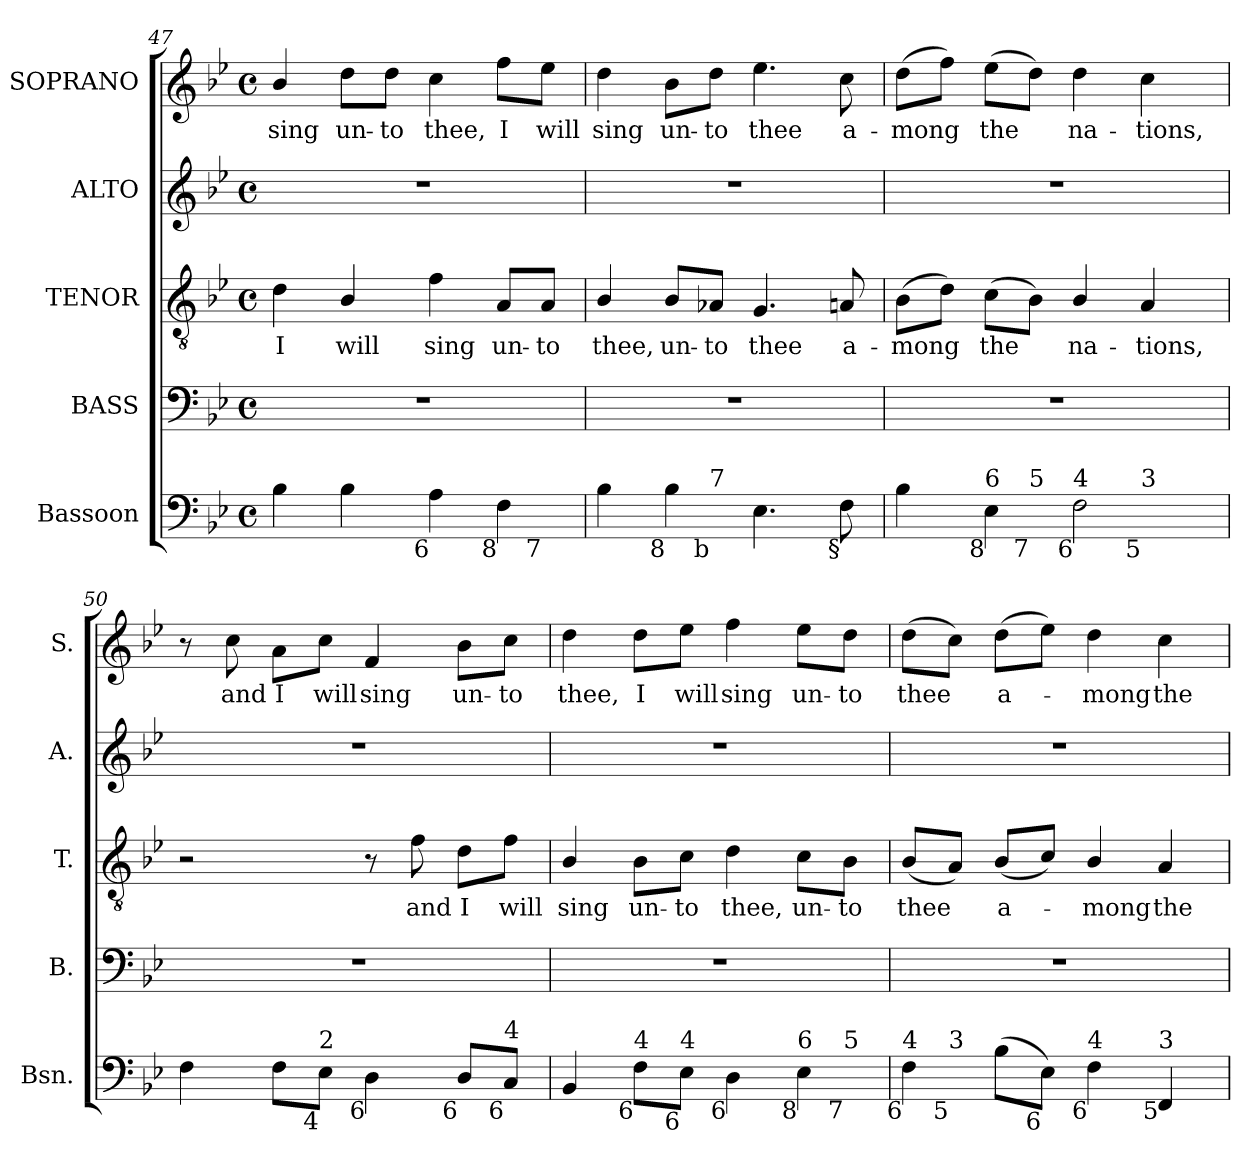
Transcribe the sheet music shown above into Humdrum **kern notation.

**kern	**kern	**kern	**text	**kern	**kern	**text
*part5	*part4	*part3	*part3	*part2	*part1	*part1
*staff5	*staff4	*staff3	*staff3	*staff2	*staff1	*staff1
*I"Bassoon	*I"BASS	*I"TENOR	*	*I"ALTO	*I"SOPRANO	*
*I'Bsn.	*I'B.	*I'T.	*	*I'A.	*I'S.	*
!!LO:LB:g=z
*clefF4	*clefF4	*clefGv2	*	*clefG2	*clefG2	*
*	*	*ITrd7c12	*	*	*	*
*k[b-e-]	*k[b-e-]	*k[b-e-]	*	*k[b-e-]	*k[b-e-]	*
*B-:	*B-:	*B-:	*	*B-:	*B-:	*
*M4/4	*M4/4	*M4/4	*	*M4/4	*M4/4	*
*met(c)	*met(c)	*met(c)	*	*met(c)	*met(c)	*
=47	=47	=47	=47	=47	=47	=47
!	!	!	!LO:LY:b:color=#000000	!	!	!
!	!	!	!	!	!	!LO:LY:b:color=#000000
*^	*	*	*	*	*	*
4B-i\	2..ryy	1r	4Di\	I	1r	4b-i/	sing
!	!	!	!	!LO:LY:b:color=#000000	!	!	!
!	!	!	!	!	!	!	!LO:LY:b:color=#000000
4B-i\	.	.	4BB-i/	will	.	8ddi\L	un-
!	!	!	!	!	!	!	!LO:LY:b:color=#000000
.	.	.	.	.	.	8ddi\J	-to
!	!	!	!	!LO:LY:b:color=#000000	!	!	!
!LO:TX:b:rj:t=6	!	!	!	!	!	!	!
!	!	!	!	!	!	!	!LO:LY:b:color=#000000
4Ai\	.	.	4Fi\	sing	.	4cci\	thee,
!	!	!	!	!LO:LY:b:color=#000000	!	!	!
!LO:TX:b:rj:t=8	!	!	!	!	!	!	!
!	!	!	!	!	!	!	!LO:LY:b:color=#000000
4Fi\	.	.	8AAi/L	un-	.	8ffi\L	I
!	!	!	!	!LO:LY:b:color=#000000	!	!	!
!	!LO:TX:b:rj:t=7	!	!	!	!	!	!
!	!	!	!	!	!	!	!LO:LY:b:color=#000000
.	8ryy	.	8AAi/J	-to	.	8ee-i\J	will
=48	=48	=48	=48	=48	=48	=48	=48
!	!	!	!	!LO:LY:b:color=#000000	!	!	!
!	!	!	!	!	!	!	!LO:LY:b:color=#000000
4B-i\	4.ryy	1r	4BB-i/	thee,	1r	4ddi\	sing
!	!	!	!	!LO:LY:b:color=#000000	!	!	!
!LO:TX:b:rj:t=8	!	!	!	!	!	!	!
!	!	!	!	!	!	!	!LO:LY:b:color=#000000
4B-i\	.	.	8BB-i/L	un-	.	8b-i\L	un-
!	!	!	!	!LO:LY:b:color=#000000	!	!	!
!	!LO:TX:b:rj:t=b	!	!	!	!	!	!
!	!LO:TX:t=7	!	!	!	!	!	!
!	!	!	!	!	!	!	!LO:LY:b:color=#000000
.	2ryy	.	8AA-Xi/J	-to	.	8ddi\J	-to
!	!	!	!	!LO:LY:b:color=#000000	!	!	!
!	!	!	!	!	!	!	!LO:LY:b:color=#000000
4.E-i\	.	.	4.GGi/	thee	.	4.ee-i\	thee
!	!	!	!	!LO:LY:b:color=#000000	!	!	!
!LO:TX:b:rj:t=§	!	!	!	!	!	!	!
!	!	!	!	!	!	!	!LO:LY:b:color=#000000
8Fi\	8ryy	.	8AAni/	a-	.	8cci\	a-
*v	*v	*	*	*	*	*	*
=49	=49	=49	=49	=49	=49	=49
*^	*	*	*	*	*	*
!	!	!	!	!LO:LY:b:color=#000000	!	!	!
*v	*v	*	*	*	*	*	*
*^	*	*	*	*	*	*
!	!	!	!	!	!	!	!LO:LY:b:color=#000000
*	*^	*	*	*	*	*	*
4B-i\	4.ryy	2.ryy	1r	(8BB-i\L	-mong	1r	(8ddi\L	-mong
.	.	.	.	8Di\J)	.	.	8ffi\J)	.
!	!	!	!	!	!LO:LY:b:color=#000000	!	!	!
!LO:TX:b:rj:t=8	!	!	!	!	!	!	!	!
!LO:TX:t=6	!	!	!	!	!	!	!	!
!	!	!	!	!	!	!	!	!LO:LY:b:color=#000000
4E-i\	.	.	.	(8Ci\L	the	.	(8ee-i\L	the
!	!LO:TX:b:rj:t=7	!	!	!	!	!	!	!
!	!LO:TX:t=5	!	!	!	!	!	!	!
.	2ryy	.	.	8BB-i\J)	.	.	8ddi\J)	.
!	!	!	!	!	!LO:LY:b:color=#000000	!	!	!
!LO:TX:b:rj:t=6	!	!	!	!	!	!	!	!
!LO:TX:t=4	!	!	!	!	!	!	!	!
!	!	!	!	!	!	!	!	!LO:LY:b:color=#000000
2Fi\	.	.	.	4BB-i/	na-	.	4ddi\	na-
!	!	!	!	!	!LO:LY:b:color=#000000	!	!	!
!	!	!LO:TX:b:rj:t=5	!	!	!	!	!	!
!	!	!LO:TX:t=3	!	!	!	!	!	!
!	!	!	!	!	!	!	!	!LO:LY:b:color=#000000
.	.	4ryy	.	4AAi/	-tions,	.	4cci\	-tions,
.	8ryy	.	.	.	.	.	.	.
*v	*v	*v	*	*	*	*	*	*
=50	=50	=50	=50	=50	=50	=50
4Fi\	1r	2r	.	1r	8r	.
!	!	!	!	!	!	!LO:LY:b:color=#000000
.	.	.	.	.	8cci\	and
!	!	!	!	!	!	!LO:LY:b:color=#000000
8Fi\L	.	.	.	.	8ai\L	I
!LO:TX:b:rj:t=4	!	!	!	!	!	!
!LO:TX:t=2	!	!	!	!	!	!
!	!	!	!	!	!	!LO:LY:b:color=#000000
8E-i\J	.	.	.	.	8cci\J	will
!LO:TX:b:rj:t=6	!	!	!	!	!	!
!	!	!	!	!	!	!LO:LY:b:color=#000000
4Di\	.	8r	.	.	4fi/	sing
!	!	!	!LO:LY:b:color=#000000	!	!	!
.	.	8Fi\	and	.	.	.
!	!	!	!LO:LY:b:color=#000000	!	!	!
!LO:TX:b:rj:t=6	!	!	!	!	!	!
!	!	!	!	!	!	!LO:LY:b:color=#000000
8Di/L	.	8Di\L	I	.	8b-i\L	un-
!	!	!	!LO:LY:b:color=#000000	!	!	!
!LO:TX:b:rj:t=6	!	!	!	!	!	!
!LO:TX:t=4	!	!	!	!	!	!
!	!	!	!	!	!	!LO:LY:b:color=#000000
8Ci/J	.	8Fi\J	will	.	8cci\J	-to
!!LO:LB:g=z
=51	=51	=51	=51	=51	=51	=51
!	!	!	!LO:LY:b:color=#000000	!	!	!
!	!	!	!	!	!	!LO:LY:b:color=#000000
*^	*	*	*	*	*	*
4BB-i/	2..ryy	1r	4BB-i/	sing	1r	4ddi\	thee,
!	!	!	!	!LO:LY:b:color=#000000	!	!	!
!LO:TX:b:rj:t=6	!	!	!	!	!	!	!
!LO:TX:t=4	!	!	!	!	!	!	!
!	!	!	!	!	!	!	!LO:LY:b:color=#000000
8Fi\L	.	.	8BB-i\L	un-	.	8ddi\L	I
!	!	!	!	!LO:LY:b:color=#000000	!	!	!
!LO:TX:b:rj:t=6	!	!	!	!	!	!	!
!LO:TX:t=4	!	!	!	!	!	!	!
!	!	!	!	!	!	!	!LO:LY:b:color=#000000
8E-i\J	.	.	8Ci\J	-to	.	8ee-i\J	will
!	!	!	!	!LO:LY:b:color=#000000	!	!	!
!LO:TX:b:rj:t=6	!	!	!	!	!	!	!
!	!	!	!	!	!	!	!LO:LY:b:color=#000000
4Di\	.	.	4Di\	thee,	.	4ffi\	sing
!	!	!	!	!LO:LY:b:color=#000000	!	!	!
!LO:TX:b:rj:t=8	!	!	!	!	!	!	!
!LO:TX:t=6	!	!	!	!	!	!	!
!	!	!	!	!	!	!	!LO:LY:b:color=#000000
4E-i\	.	.	8Ci\L	un-	.	8ee-i\L	un-
!	!	!	!	!LO:LY:b:color=#000000	!	!	!
!	!LO:TX:b:rj:t=7	!	!	!	!	!	!
!	!LO:TX:t=5	!	!	!	!	!	!
!	!	!	!	!	!	!	!LO:LY:b:color=#000000
.	8ryy	.	8BB-i\J	-to	.	8ddi\J	-to
=52	=52	=52	=52	=52	=52	=52	=52
!	!	!	!	!LO:LY:b:color=#000000	!	!	!
!LO:TX:b:rj:t=6	!	!	!	!	!	!	!
!LO:TX:t=4	!	!	!	!	!	!	!
!	!	!	!	!	!	!	!LO:LY:b:color=#000000
4Fi\	8ryy	1r	(8BB-i/L	thee	1r	(8ddi\L	thee
!	!LO:TX:b:rj:t=5	!	!	!	!	!	!
!	!LO:TX:t=3	!	!	!	!	!	!
.	2..ryy	.	8AAi/J)	.	.	8cci\J)	.
!	!	!	!	!LO:LY:b:color=#000000	!	!	!
!	!	!	!	!	!	!	!LO:LY:b:color=#000000
(8B-i\L	.	.	(8BB-i/L	a-	.	(8ddi\L	a-
!LO:TX:b:rj:t=6	!	!	!	!	!	!	!
8E-i\J)	.	.	8Ci/J)	.	.	8ee-i\J)	.
!	!	!	!	!LO:LY:b:color=#000000	!	!	!
!LO:TX:b:rj:t=6	!	!	!	!	!	!	!
!LO:TX:t=4	!	!	!	!	!	!	!
!	!	!	!	!	!	!	!LO:LY:b:color=#000000
4Fi\	.	.	4BB-i/	-mong	.	4ddi\	-mong
!	!	!	!	!LO:LY:b:color=#000000	!	!	!
!LO:TX:b:rj:t=5	!	!	!	!	!	!	!
!LO:TX:t=3	!	!	!	!	!	!	!
!	!	!	!	!	!	!	!LO:LY:b:color=#000000
4FFi/	.	.	4AAi/	the	.	4cci\	the
*v	*v	*	*	*	*	*	*
=	=	=	=	=	=	=
*-	*-	*-	*-	*-	*-	*-
